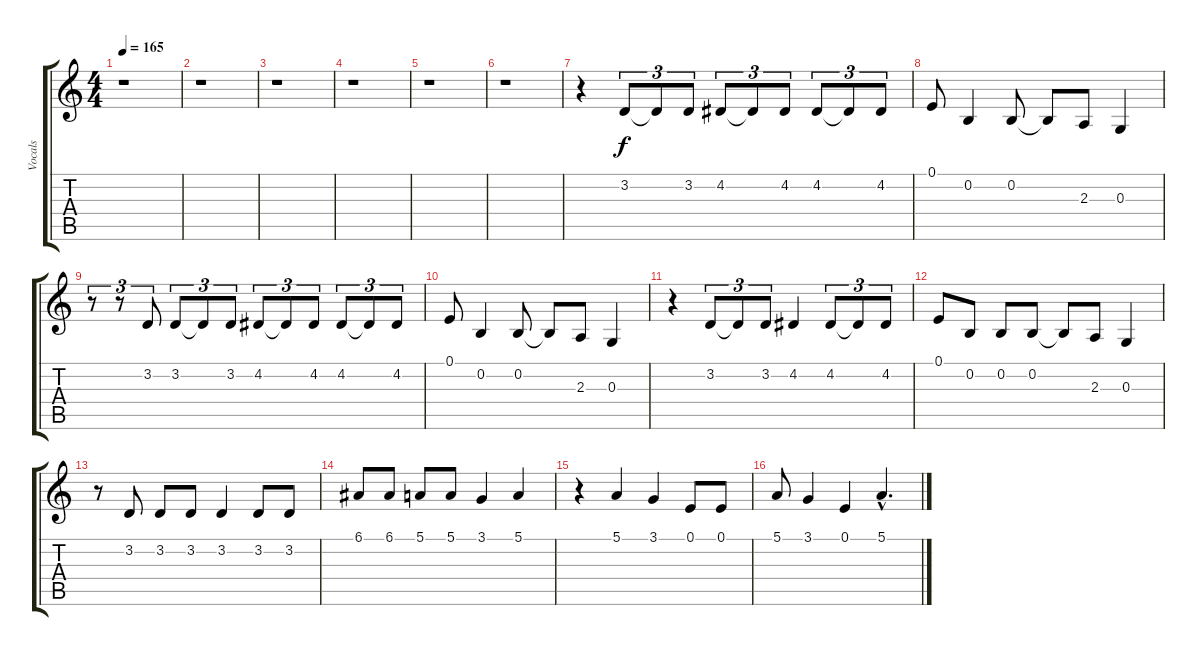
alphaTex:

\track ("Vocals" "Vocals") {instrument drawbarorgan}
\staff {score tabs}
\tuning (E4 B3 G3 D3 A2 E2) {hide}
\ts (4 4)
\tempo 165
\clef g2
\ks c
r.1{dy f instrument drawbarorgan} |
r.1 |
r.1 |
r.1 |
r.1 |
r.1 |
r.4 3.2.8{tu (3 2)} 3.2{t}.8{tu (3 2)} 3.2.8{tu (3 2)} 4.2.8{tu (3 2)} 4.2{t}.8{tu (3 2)} 4.2.8{tu (3 2)} 4.2.8{tu (3 2)} 4.2{t}.8{tu (3 2)} 4.2.8{tu (3 2)} |
0.1.8 0.2.4 0.2.8 0.2{t}.8 2.3.8 0.3.4 |
r.8{tu (3 2)} r.8{tu (3 2)} 3.2.8{tu (3 2)} 3.2.8{tu (3 2)} 3.2{t}.8{tu (3 2)} 3.2.8{tu (3 2)} 4.2.8{tu (3 2)} 4.2{t}.8{tu (3 2)} 4.2.8{tu (3 2)} 4.2.8{tu (3 2)} 4.2{t}.8{tu (3 2)} 4.2.8{tu (3 2)} |
0.1.8 0.2.4 0.2.8 0.2{t}.8 2.3.8 0.3.4 |
r.4 3.2.8{tu (3 2)} 3.2{t}.8{tu (3 2)} 3.2.8{tu (3 2)} 4.2.4 4.2.8{tu (3 2)} 4.2{t}.8{tu (3 2)} 4.2.8{tu (3 2)} |
0.1.8 0.2.8 0.2.8 0.2.8 0.2{t}.8 2.3.8 0.3.4 |
r.8 3.2.8 3.2.8 3.2.8 3.2.4 3.2.8 3.2.8 |
6.1.8 6.1.8 5.1.8 5.1.8 3.1.4 5.1.4 |
r.4 5.1.4 3.1.4 0.1.8 0.1.8 |
5.1.8 3.1.4 0.1.4 5.1{hac}.4{d}
